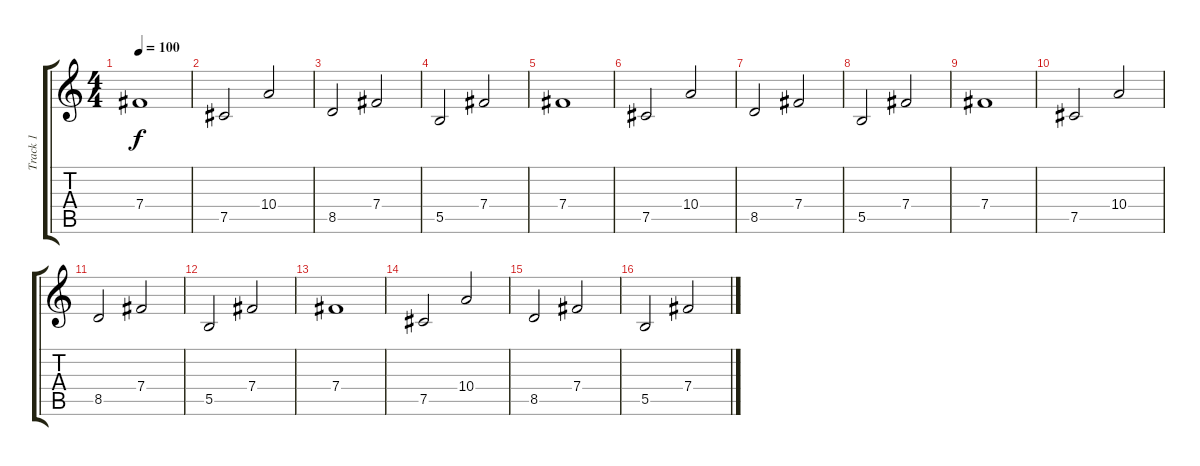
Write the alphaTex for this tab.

\track ("Track 1" "Track 1") {instrument acousticguitarsteel}
\staff {score tabs}
\tuning (Db4 Ab3 E3 B2 Gb2 Db2) {hide}
\ts (4 4)
\tempo 100
\clef g2
\ks c
7.4.1{dy f} |
7.5.2{instrument acousticguitarsteel} 10.4.2 |
8.5.2 7.4.2 |
5.5.2 7.4.2 |
7.4.1 |
7.5.2{instrument acousticguitarsteel} 10.4.2 |
8.5.2 7.4.2 |
5.5.2 7.4.2 |
7.4.1 |
7.5.2{instrument acousticguitarsteel} 10.4.2 |
8.5.2 7.4.2 |
5.5.2 7.4.2 |
7.4.1 |
7.5.2{instrument acousticguitarsteel} 10.4.2 |
8.5.2 7.4.2 |
5.5.2 7.4.2
